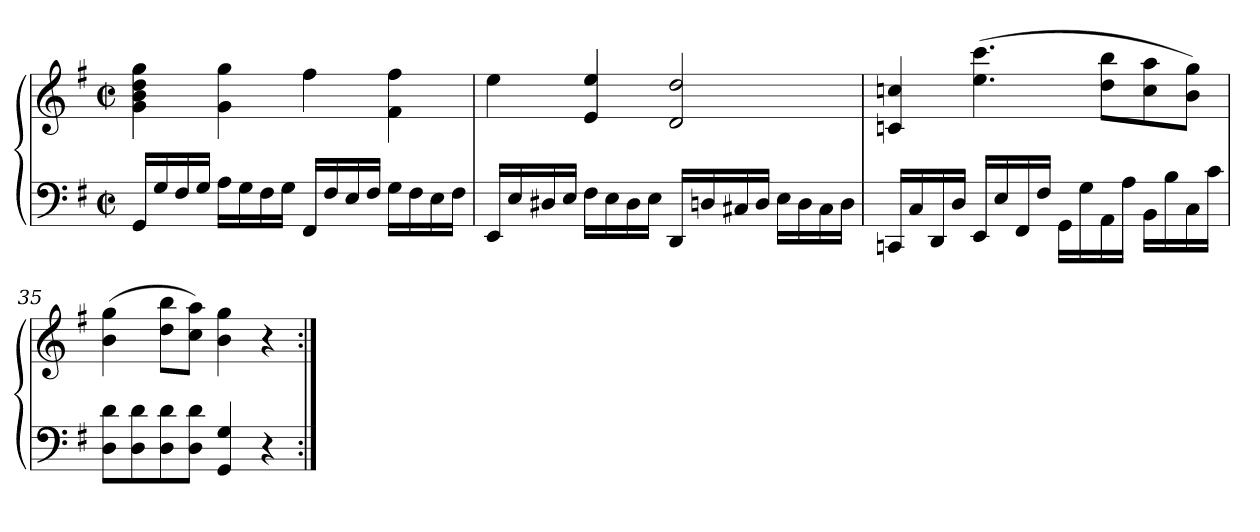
**kern	**kern
*part1	*part1
*staff2	*staff1
*clefF4	*clefG2
*k[f#]	*k[f#]
*G:	*G:
*M2/2	*M2/2
*met(c|)	*met(c|)
=	=
16GGLL	4g 4b 4dd 4gg
16G	.
16F#	.
16GJJ	.
16ALL	4g 4gg
16G	.
16F#	.
16GJJ	.
16FF#LL	4ff#
16F#	.
16E	.
16F#JJ	.
16GLL	4f# 4ff#
16F#	.
16E	.
16F#JJ	.
=33	=33
16EELL	4ee
16E	.
16D#X	.
16EJJ	.
16F#LL	4e 4ee
16E	.
16D#	.
16EJJ	.
16DDLL	2d 2dd
16Dn	.
16C#X	.
16DJJ	.
16ELL	.
16D	.
16C#	.
16DJJ	.
=34	=34
16CCnLL	4cn 4ccn
16C	.
16DD	.
16DJJ	.
16EELL	(4.ee 4.ccc
16E	.
16FF#	.
16F#JJ	.
16GGLL	.
16G	.
16AA	8dd 8bbL
16AJJ	.
16BBLL	8cc 8aa
16B	.
16C	8b 8ggJ)
16cJJ	.
=35	=35
8D 8dL	(4b 4gg
8D 8d	.
8D 8d	8dd 8bbL
8D 8dJ	8cc 8aaJ)
4GG 4G	4b 4gg
4r	4r
=:|!	=:|!
*-	*-
